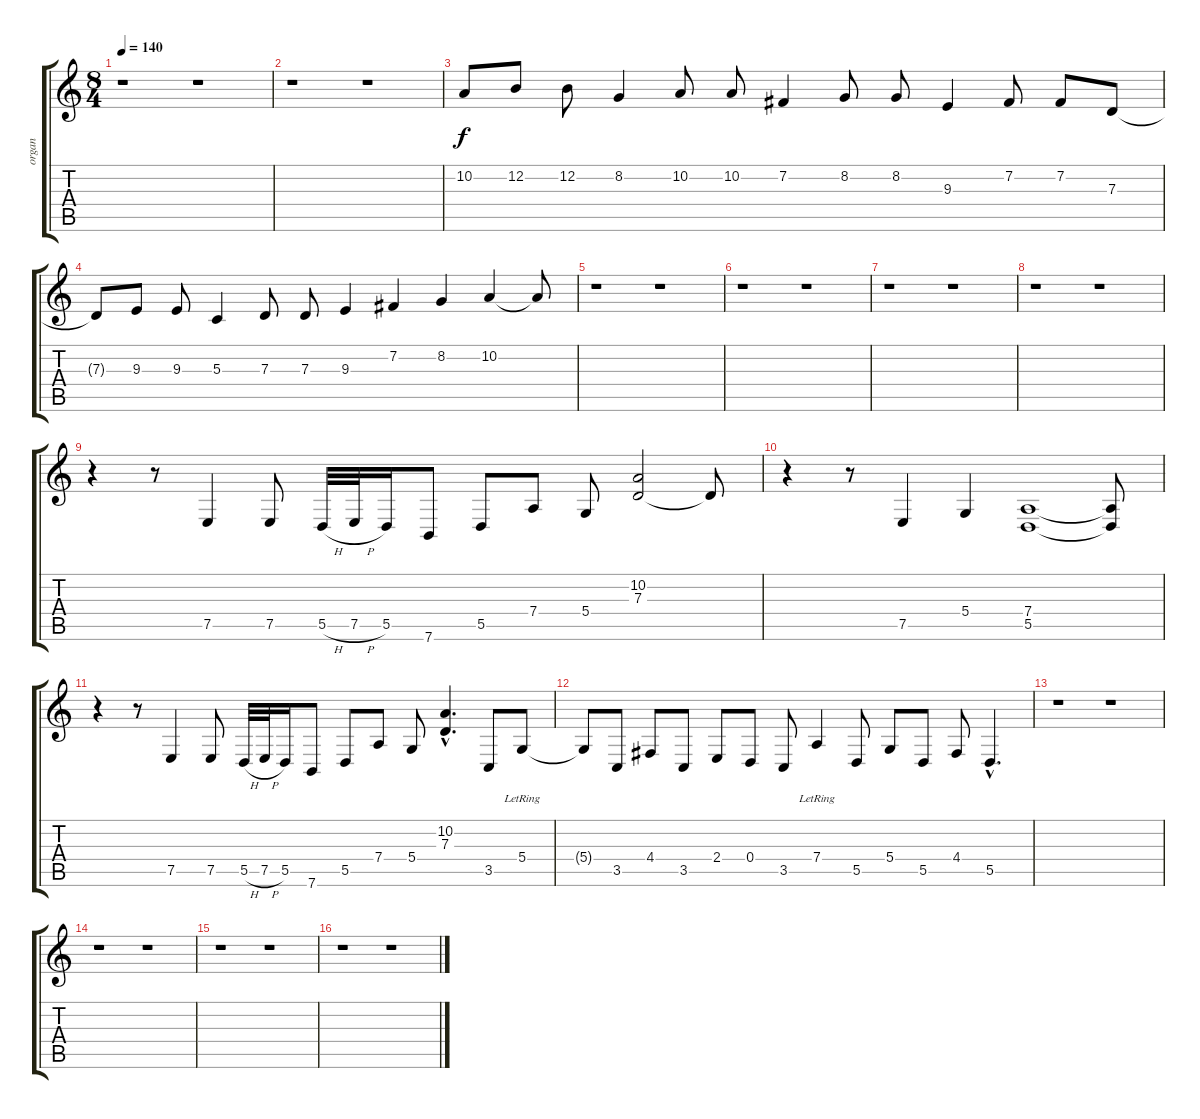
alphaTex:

\track ("organ" "organ") {instrument churchorgan}
\staff {score tabs}
\tuning (E4 B3 G3 D3 A2 E2) {hide}
\ts (8 4)
\tempo 140
\clef g2
\ks c
r.1{dy f} r.1 |
r.1 r.1 |
10.2.8 12.2.8 12.2.8 8.2.4 10.2.8 10.2.8 7.2.4 8.2.8 8.2.8 9.3.4 7.2.8 7.2.8 7.3.8 |
7.3{t}.8 9.3.8 9.3.8 5.3.4 7.3.8 7.3.8 9.3.4 7.2.4 8.2.4 10.2.4 10.2{t}.8 |
r.1 r.1 |
r.1 r.1 |
r.1 r.1 |
r.1 r.1 |
r.4 r.8 7.5.4 7.5.8 5.5{h}.32 7.5{h}.32 5.5.16 7.6.8 5.5.8 7.4.8 5.4.8 (10.2 7.3).2 7.3{t}.8 |
r.4 r.8 7.5.4 5.4.4 (7.4 5.5).1 (7.4{t} 5.5{t}).8 |
r.4 r.8 7.5.4 7.5.8 5.5{h}.32 7.5{h}.32 5.5.16 7.6.8 5.5.8 7.4.8 5.4.8 (10.2{hac} 7.3{hac}).4{d} 3.5.8 5.4{lr}.8 |
5.4{t}.8 3.5.8 4.4.8 3.5.8 2.4.8 0.4.8 3.5.8 7.4{lr}.4 5.5.8 5.4.8 5.5.8 4.4.8 5.5{hac}.4{d} |
r.1 r.1 |
r.1 r.1 |
r.1 r.1 |
r.1 r.1
